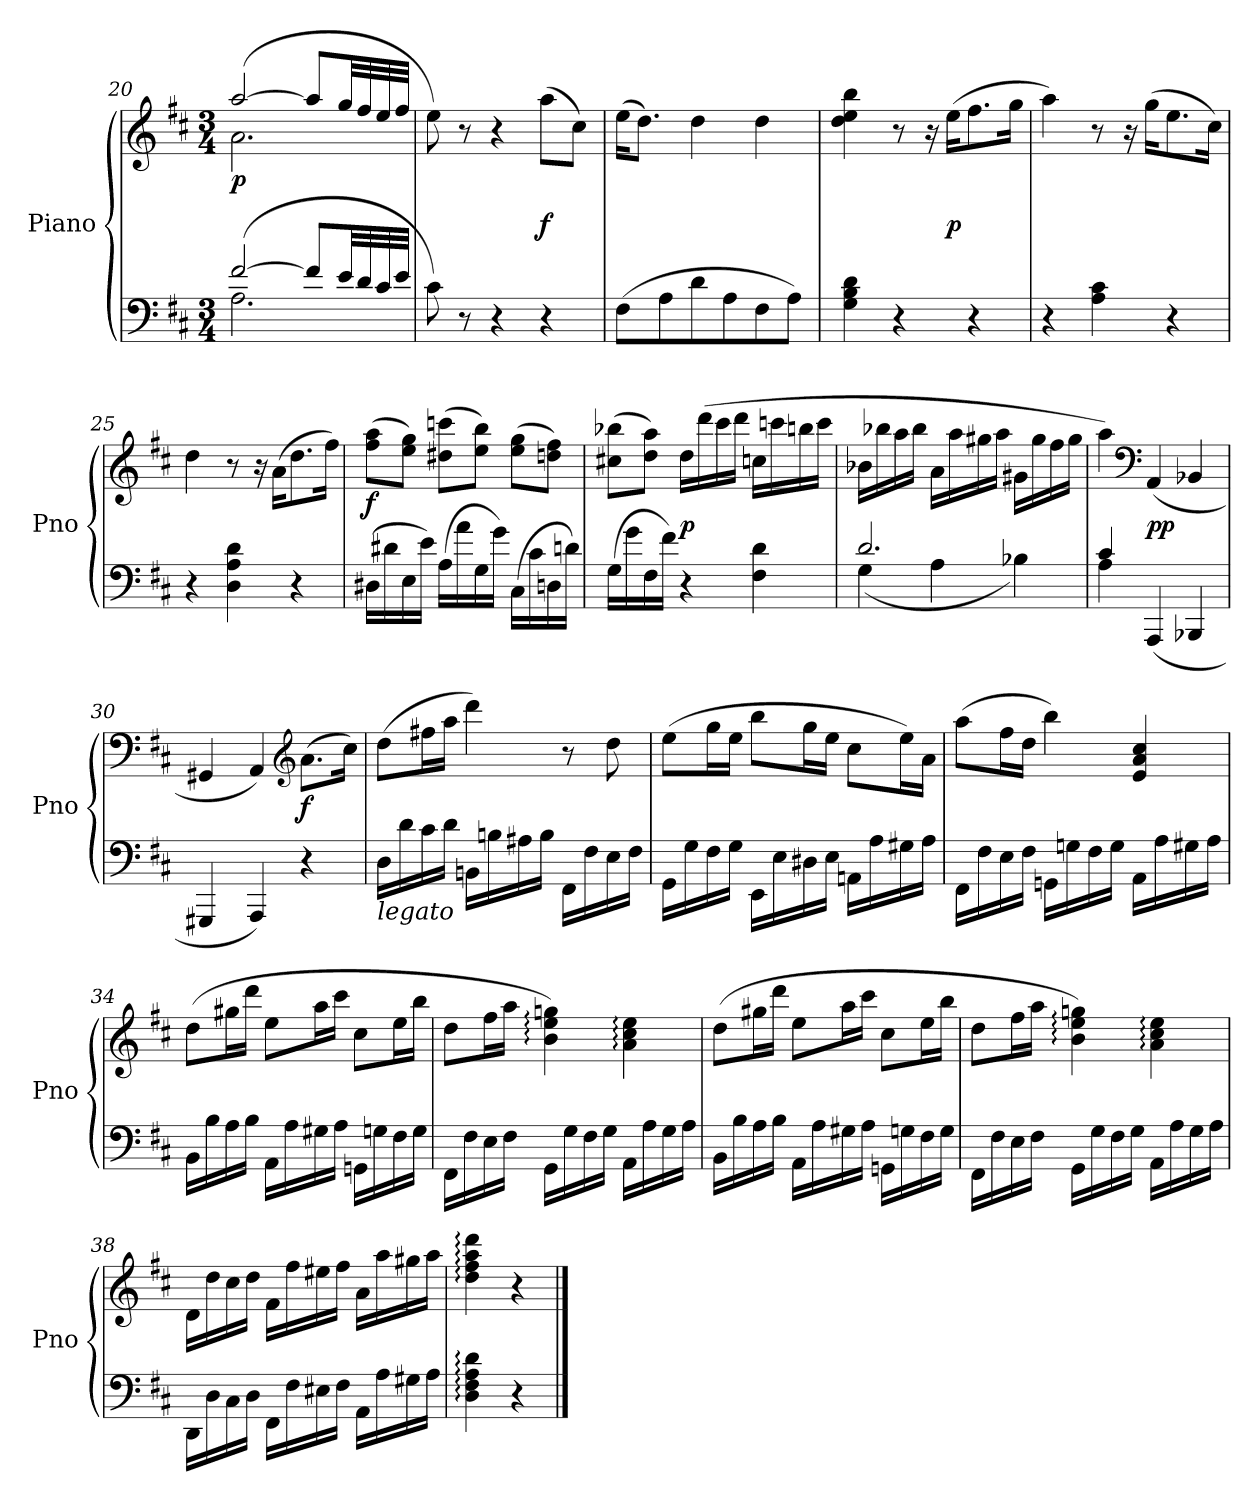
**kern	**kern	**dynam
*part1	*part1	*part1
*staff2	*staff1	*staff1/2
*I"Piano	*	*
*I'Pno	*	*
*clefF4	*clefG2	*
*k[f#c#]	*k[f#c#]	*
*D:	*D:	*
*M3/4	*M3/4	*
=20	=20	=20
*^	*^	*
([2f#	2.A	([2aa	2.a	p
8f#L]	.	8aaL]	.	.
32eLL	.	32ggLL	.	.
32d	.	32ff#	.	.
32c#	.	32ee	.	.
32eJJJ	.	32ff#JJJ	.	.
*v	*v	*	*	*
*	*v	*v	*
=21	=21	=21
8c#)	8ee)	.
8r	8r	.
4r	4r	.
4r	(8aaL	f
.	8cc#J)	.
=22	=22	=22
(8F#L	(16eeKL	.
.	8.ddJ)	.
8A	.	.
8d	4dd	.
8A	.	.
8F#	4dd	.
8AJ)	.	.
=23	=23	=23
4G 4B 4d	4dd 4ee 4bb	.
4r	8r	.
.	16r	.
.	(16eeKL	p
4r	8.ff#	.
.	16ggJk	.
=24	=24	=24
4r	4aa)	.
4A 4c#	8r	.
.	16r	.
.	(16ggKL	.
4r	8.ee	.
.	16cc#Jk)	.
=25	=25	=25
4r	4dd	.
4D 4A 4d	8r	.
.	16r	.
.	(16aKL	.
4r	8.dd	.
.	16ff#Jk)	.
=26	=26	=26
(16D#XLL	(8ff# 8aaL	f
16d#X	.	.
16E	8ee 8ggJ)	.
16eJJ)	.	.
(16ALL	(8dd#X 8cccnL	.
16a	.	.
16G	8ee 8bbJ)	.
16gJJ)	.	.
(16C#LL	(8ee 8ggL	.
16c#	.	.
16Dn	8ddn 8ff#J)	.
16dnJJ)	.	.
=27	=27	=27
(16GLL	(8cc#X 8bb-XL	.
16g	.	.
16F#	8dd 8aaJ)	.
16f#JJ)	.	.
4r	16ddLL	p
.	(16ddd	.
.	16ccc#	.
.	16dddJJ	.
4F# 4d	16ccnLL	.
.	16cccn	.
.	16bbn	.
.	16cccJJ	.
=28	=28	=28
*^	*	*
2.d	(4G	16b-XLL	.
.	.	16bb-X	.
.	.	16aa	.
.	.	16bb-JJ	.
.	4A	16aLL	.
.	.	16aa	.
.	.	16gg#X	.
.	.	16aaJJ	.
.	4B-X)	16g#XLL	.
.	.	16gg#	.
.	.	16ff#	.
.	.	16gg#JJ	.
=29	=29	=29	=29
4c#	4A	4aa)	.
*	*	*clefF4	*
2ryy	(4AAA/	(4AA	pp
.	4BBB-X/	4BB-X	.
*v	*v	*	*
=30	=30	=30
4GGG#X	4GG#X	.
4AAA)	4AA)	.
*	*clefG2	*
4r	(8.aL	f
.	16cc#Jk)	.
=31	=31	=31
!LO:TX:b:i:t=legato	!	!
16DLL	(8ddL	.
16d	.	.
16c#	16ff#XL	.
16dJJ	16aaJJ	.
16BBnLL	4ddd)	.
16Bn	.	.
16A#X	.	.
16BJJ	.	.
16FF#\LL	8r	.
16F#\	.	.
16E\	8dd	.
16F#\JJ	.	.
=32	=32	=32
16GG\LL	(8eeL	.
16G\	.	.
16F#\	16ggL	.
16G\JJ	16eeJJ	.
16EE\LL	8bbL	.
16E\	.	.
16D#X\	16ggL	.
16E\JJ	16eeJJ	.
16AAnLL	8cc#L	.
16A	.	.
16G#X	16eeL)	.
16AJJ	16aJJ	.
=33	=33	=33
16FF#\LL	(8aaL	.
16F#\	.	.
16E\	16ff#L	.
16F#\JJ	16ddJJ	.
16GGn\LL	4bb)	.
16Gn\	.	.
16F#\	.	.
16G\JJ	.	.
16AALL	4e 4a 4cc#	.
16A	.	.
16G#X	.	.
16AJJ	.	.
=34	=34	=34
16BBLL	(8ddL	.
16B	.	.
16A	16gg#XL	.
16BJJ	16dddJJ	.
16AALL	8eeL	.
16A	.	.
16G#X	16aaL	.
16AJJ	16ccc#JJ	.
16GGn\LL	8cc#L	.
16Gn\	.	.
16F#\	16eeL	.
16G\JJ	16bbJJ	.
=35	=35	=35
16FF#\LL	8ddL	.
16F#\	.	.
16E\	16ff#L	.
16F#\JJ	16aaJJ	.
16GG\LL	4b: 4ee: 4ggn:)	.
16G\	.	.
16F#\	.	.
16G\JJ	.	.
16AALL	4a: 4cc#: 4ee:	.
16A	.	.
16G	.	.
16AJJ	.	.
=36	=36	=36
16BBLL	(8ddL	.
16B	.	.
16A	16gg#XL	.
16BJJ	16dddJJ	.
16AALL	8eeL	.
16A	.	.
16G#X	16aaL	.
16AJJ	16ccc#JJ	.
16GGn\LL	8cc#L	.
16Gn\	.	.
16F#\	16eeL	.
16G\JJ	16bbJJ	.
=37	=37	=37
16FF#\LL	8ddL	.
16F#\	.	.
16E\	16ff#L	.
16F#\JJ	16aaJJ	.
16GG\LL	4b: 4ee: 4ggn:)	.
16G\	.	.
16F#\	.	.
16G\JJ	.	.
16AALL	4a: 4cc#: 4ee:	.
16A	.	.
16G	.	.
16AJJ	.	.
=38	=38	=38
16DD\LL	16d\LL	.
16D\	16dd\	.
16C#\	16cc#\	.
16D\JJ	16dd\JJ	.
16FF#\LL	16f#LL	.
16F#\	16ff#	.
16E#X\	16ee#X	.
16F#\JJ	16ff#JJ	.
16AALL	16aLL	.
16A	16aa	.
16G#X	16gg#X	.
16AJJ	16aaJJ	.
=39	=39	=39
4D: 4F#: 4A: 4d:	4dd: 4ff#: 4aa: 4ddd:	.
4r	4r	.
==	==	==
*-	*-	*-
